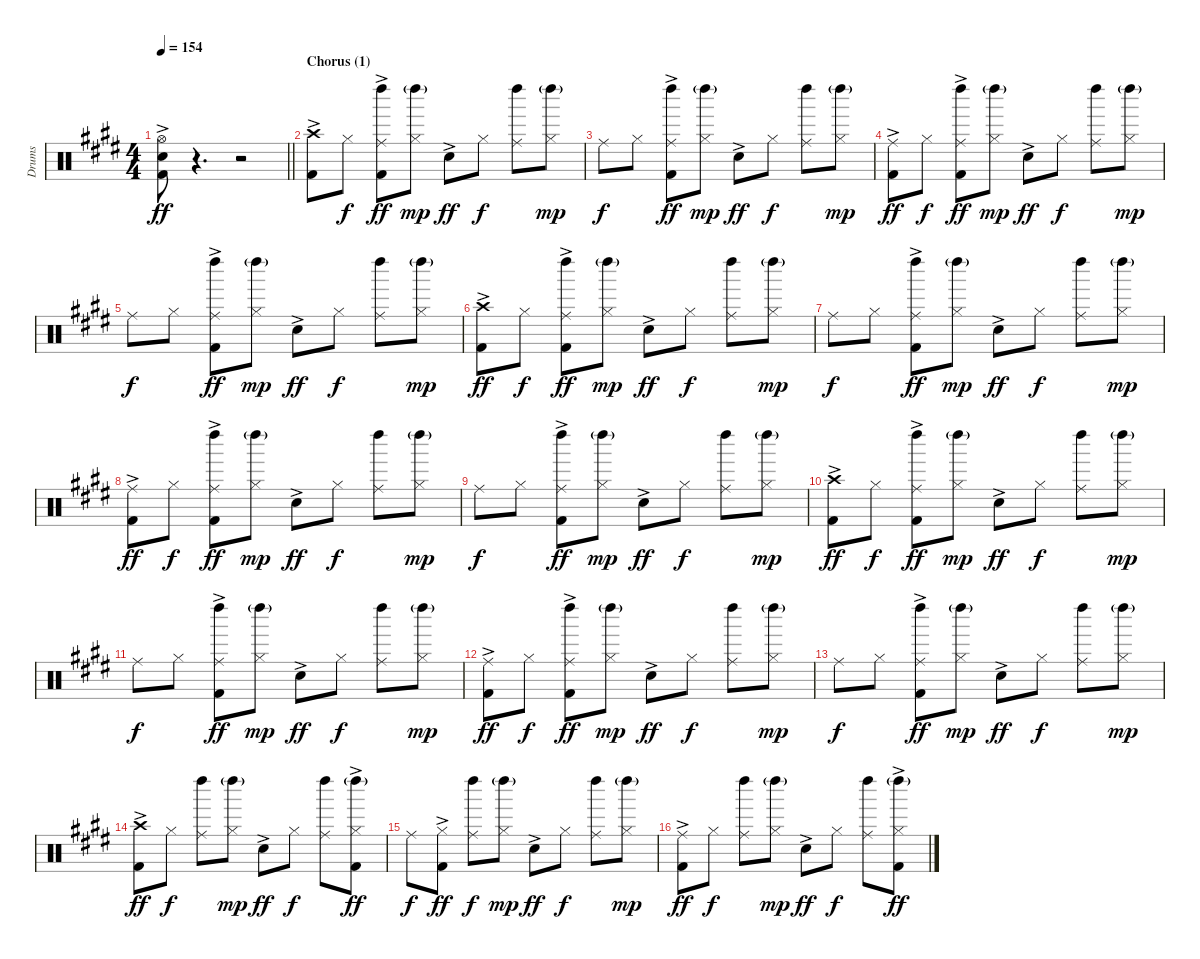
\track ("Drums" "Drums") {instrument percussion}
\staff {score}
\articulation defaults
\ts (4 4)
\tempo 154
\clef neutral
\barLineRight lightlight
\ks c#minor
("Hi-Hat (open)" "Snare (hit) 2" "Kick (hit) 2"{ac}).8{dy ff} r.4{d} r.2 |
\section ("" "Chorus (1)")
("Crash high (hit)" "Kick (hit) 2"{ac}).8 "Hi-Hat (closed)".8{dy f} ("Ride (middle)" "Left Maraca (hit)" "Kick (hit) 2"{ac}).8{dy ff} ("Hi-Hat (closed)" "Left Maraca (hit)"{g}).8{dy mp} "Snare (hit) 2"{ac}.8{dy ff} "Hi-Hat (closed)".8{dy f} ("Ride (middle)" "Left Maraca (hit)").8 ("Hi-Hat (closed)" "Left Maraca (hit)"{g}).8{dy mp} |
"Ride (middle)".8{dy f} "Hi-Hat (closed)".8 ("Ride (middle)" "Left Maraca (hit)" "Kick (hit) 2"{ac}).8{dy ff} ("Hi-Hat (closed)" "Left Maraca (hit)"{g}).8{dy mp} "Snare (hit) 2"{ac}.8{dy ff} "Hi-Hat (closed)".8{dy f} ("Ride (middle)" "Left Maraca (hit)").8 ("Hi-Hat (closed)" "Left Maraca (hit)"{g}).8{dy mp} |
("Ride (middle)" "Kick (hit) 2"{ac}).8{dy ff} "Hi-Hat (closed)".8{dy f} ("Ride (middle)" "Left Maraca (hit)" "Kick (hit) 2"{ac}).8{dy ff} ("Hi-Hat (closed)" "Left Maraca (hit)"{g}).8{dy mp} "Snare (hit) 2"{ac}.8{dy ff} "Hi-Hat (closed)".8{dy f} ("Ride (middle)" "Left Maraca (hit)").8 ("Hi-Hat (closed)" "Left Maraca (hit)"{g}).8{dy mp} |
"Ride (middle)".8{dy f} "Hi-Hat (closed)".8 ("Ride (middle)" "Left Maraca (hit)" "Kick (hit) 2"{ac}).8{dy ff} ("Hi-Hat (closed)" "Left Maraca (hit)"{g}).8{dy mp} "Snare (hit) 2"{ac}.8{dy ff} "Hi-Hat (closed)".8{dy f} ("Ride (middle)" "Left Maraca (hit)").8 ("Hi-Hat (closed)" "Left Maraca (hit)"{g}).8{dy mp} |
("Crash high (hit)" "Kick (hit) 2"{ac}).8{dy ff} "Hi-Hat (closed)".8{dy f} ("Ride (middle)" "Left Maraca (hit)" "Kick (hit) 2"{ac}).8{dy ff} ("Hi-Hat (closed)" "Left Maraca (hit)"{g}).8{dy mp} "Snare (hit) 2"{ac}.8{dy ff} "Hi-Hat (closed)".8{dy f} ("Ride (middle)" "Left Maraca (hit)").8 ("Hi-Hat (closed)" "Left Maraca (hit)"{g}).8{dy mp} |
"Ride (middle)".8{dy f} "Hi-Hat (closed)".8 ("Ride (middle)" "Left Maraca (hit)" "Kick (hit) 2"{ac}).8{dy ff} ("Hi-Hat (closed)" "Left Maraca (hit)"{g}).8{dy mp} "Snare (hit) 2"{ac}.8{dy ff} "Hi-Hat (closed)".8{dy f} ("Ride (middle)" "Left Maraca (hit)").8 ("Hi-Hat (closed)" "Left Maraca (hit)"{g}).8{dy mp} |
("Ride (middle)" "Kick (hit) 2"{ac}).8{dy ff} "Hi-Hat (closed)".8{dy f} ("Ride (middle)" "Left Maraca (hit)" "Kick (hit) 2"{ac}).8{dy ff} ("Hi-Hat (closed)" "Left Maraca (hit)"{g}).8{dy mp} "Snare (hit) 2"{ac}.8{dy ff} "Hi-Hat (closed)".8{dy f} ("Ride (middle)" "Left Maraca (hit)").8 ("Hi-Hat (closed)" "Left Maraca (hit)"{g}).8{dy mp} |
"Ride (middle)".8{dy f} "Hi-Hat (closed)".8 ("Ride (middle)" "Left Maraca (hit)" "Kick (hit) 2"{ac}).8{dy ff} ("Hi-Hat (closed)" "Left Maraca (hit)"{g}).8{dy mp} "Snare (hit) 2"{ac}.8{dy ff} "Hi-Hat (closed)".8{dy f} ("Ride (middle)" "Left Maraca (hit)").8 ("Hi-Hat (closed)" "Left Maraca (hit)"{g}).8{dy mp} |
("Crash high (hit)" "Kick (hit) 2"{ac}).8{dy ff} "Hi-Hat (closed)".8{dy f} ("Ride (middle)" "Left Maraca (hit)" "Kick (hit) 2"{ac}).8{dy ff} ("Hi-Hat (closed)" "Left Maraca (hit)"{g}).8{dy mp} "Snare (hit) 2"{ac}.8{dy ff} "Hi-Hat (closed)".8{dy f} ("Ride (middle)" "Left Maraca (hit)").8 ("Hi-Hat (closed)" "Left Maraca (hit)"{g}).8{dy mp} |
"Ride (middle)".8{dy f} "Hi-Hat (closed)".8 ("Ride (middle)" "Left Maraca (hit)" "Kick (hit) 2"{ac}).8{dy ff} ("Hi-Hat (closed)" "Left Maraca (hit)"{g}).8{dy mp} "Snare (hit) 2"{ac}.8{dy ff} "Hi-Hat (closed)".8{dy f} ("Ride (middle)" "Left Maraca (hit)").8 ("Hi-Hat (closed)" "Left Maraca (hit)"{g}).8{dy mp} |
("Ride (middle)" "Kick (hit) 2"{ac}).8{dy ff} "Hi-Hat (closed)".8{dy f} ("Ride (middle)" "Left Maraca (hit)" "Kick (hit) 2"{ac}).8{dy ff} ("Hi-Hat (closed)" "Left Maraca (hit)"{g}).8{dy mp} "Snare (hit) 2"{ac}.8{dy ff} "Hi-Hat (closed)".8{dy f} ("Ride (middle)" "Left Maraca (hit)").8 ("Hi-Hat (closed)" "Left Maraca (hit)"{g}).8{dy mp} |
"Ride (middle)".8{dy f} "Hi-Hat (closed)".8 ("Ride (middle)" "Left Maraca (hit)" "Kick (hit) 2"{ac}).8{dy ff} ("Hi-Hat (closed)" "Left Maraca (hit)"{g}).8{dy mp} "Snare (hit) 2"{ac}.8{dy ff} "Hi-Hat (closed)".8{dy f} ("Ride (middle)" "Left Maraca (hit)").8 ("Hi-Hat (closed)" "Left Maraca (hit)"{g}).8{dy mp} |
("Crash high (hit)" "Kick (hit) 2"{ac}).8{dy ff} "Hi-Hat (closed)".8{dy f} ("Ride (middle)" "Left Maraca (hit)").8 ("Hi-Hat (closed)" "Left Maraca (hit)"{g}).8{dy mp} "Snare (hit) 2"{ac}.8{dy ff} "Hi-Hat (closed)".8{dy f} ("Ride (middle)" "Left Maraca (hit)").8 ("Hi-Hat (closed)" "Left Maraca (hit)"{g} "Kick (hit) 2"{ac}).8{dy ff} |
"Ride (middle)".8{dy f} ("Hi-Hat (closed)" "Kick (hit) 2"{ac}).8{dy ff} ("Ride (middle)" "Left Maraca (hit)").8{dy f} ("Hi-Hat (closed)" "Left Maraca (hit)"{g}).8{dy mp} "Snare (hit) 2"{ac}.8{dy ff} "Hi-Hat (closed)".8{dy f} ("Ride (middle)" "Left Maraca (hit)").8 ("Hi-Hat (closed)" "Left Maraca (hit)"{g}).8{dy mp} |
("Ride (middle)" "Kick (hit) 2"{ac}).8{dy ff} "Hi-Hat (closed)".8{dy f} ("Ride (middle)" "Left Maraca (hit)").8 ("Hi-Hat (closed)" "Left Maraca (hit)"{g}).8{dy mp} "Snare (hit) 2"{ac}.8{dy ff} "Hi-Hat (closed)".8{dy f} ("Ride (middle)" "Left Maraca (hit)").8 ("Hi-Hat (closed)" "Left Maraca (hit)"{g} "Kick (hit) 2"{ac}).8{dy ff}
